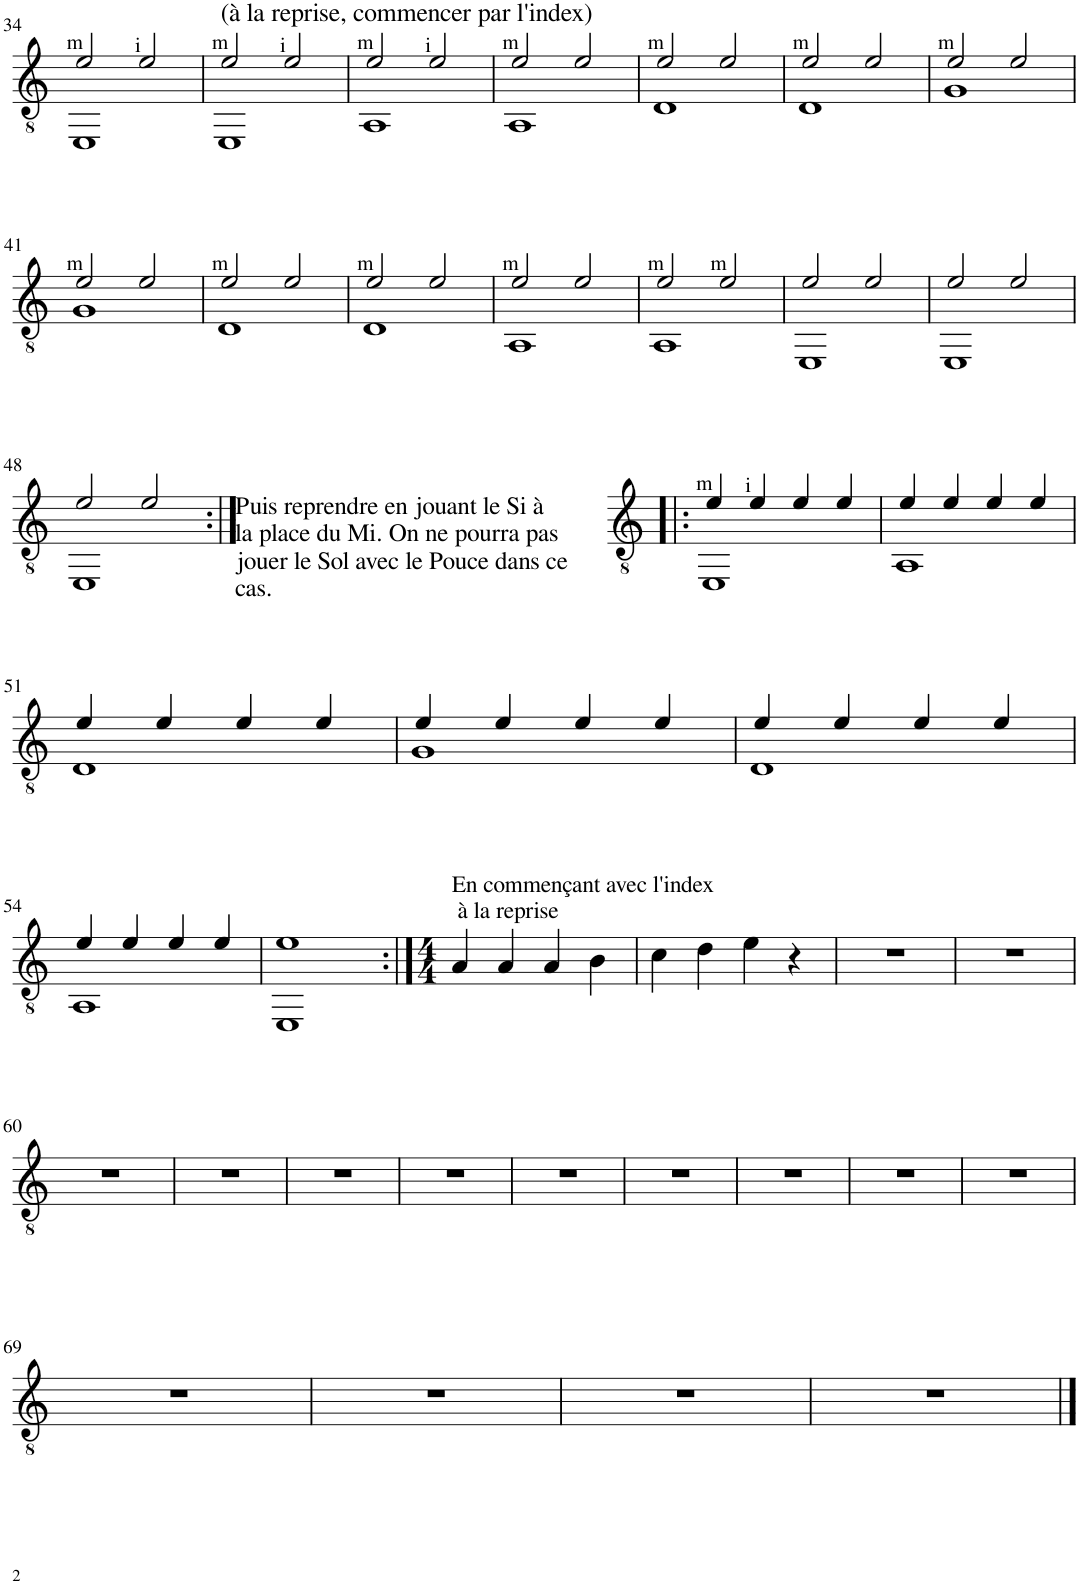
**kern
*part1
*staff1
*I"Guitar
!!LO:PB:g=z
*clefGv2
*k[]
*M4/4
=34
*^
2e/	1EE
2e/	.
=35	=35
!LO:TX:a:t=(à la reprise, commencer par l'index)	!
2e/	1EE
2e/	.
=36	=36
2e/	1AA
2e/	.
=37	=37
2e/	1AA
2e/	.
=38	=38
2e/	1D
2e/	.
=39	=39
2e/	1D
2e/	.
=40	=40
2e/	1G
2e/	.
!!LO:LB:g=z	!!
=41	=41
2e/	1G
2e/	.
=42	=42
2e/	1D
2e/	.
=43	=43
2e/	1D
2e/	.
=44	=44
2e/	1AA
2e/	.
=45	=45
2e/	1AA
2e/	.
=46	=46
2e/	1EE
2e/	.
=47	=47
2e/	1EE
2e/	.
!!LO:LB:g=z	!!
=48	=48
2e/	1EE
2e/	.
=49:|!|:	=49:|!|:
4e/	1EE
4e/	.
4e/	.
4e/	.
=50	=50
4e/	1AA
4e/	.
4e/	.
4e/	.
!!LO:LB:g=z	!!
=51	=51
4e/	1D
4e/	.
4e/	.
4e/	.
=52	=52
4e/	1G
4e/	.
4e/	.
4e/	.
=53	=53
4e/	1D
4e/	.
4e/	.
4e/	.
!!LO:LB:g=z	!!
=54	=54
4e/	1AA
4e/	.
4e/	.
4e/	.
=55	=55
1e	1EE
*v	*v
=56:|!
*M4/4
*^
!LO:TX:a:t=En commençant avec l'index	!
!LO:TX:a:t=à la reprise	!
*v	*v
4A/
4A/
4A/
4B\
=57
4c\
4d\
4e\
4r
=58
1r
=59
1r
!!LO:LB:g=z
=60
1r
=61
1r
=62
1r
=63
1r
=64
1r
=65
1r
=66
1r
=67
1r
=68
1r
!!LO:LB:g=z
=69
1r
=70
1r
=71
1r
=72
1r
==
*-
